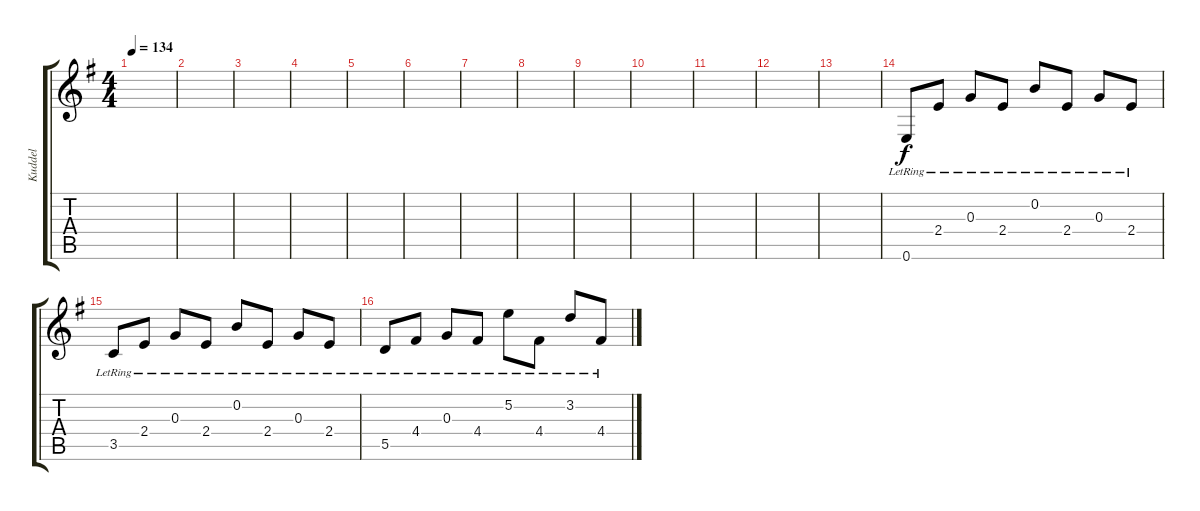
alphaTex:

\track ("Kuddel" "Kuddel") {instrument electricguitarclean}
\staff {score tabs}
\tuning (E4 B3 G3 D3 A2 E2) {hide}
\ts (4 4)
\tempo 134
\clef g2
\ks g
|
|
|
|
|
|
|
|
|
|
|
|
|
0.6{lr}.8 2.4{lr}.8 0.3{lr}.8 2.4{lr}.8 0.2{lr}.8 2.4{lr}.8 0.3{lr}.8 2.4{lr}.8 |
3.5{lr}.8 2.4{lr}.8 0.3{lr}.8 2.4{lr}.8 0.2{lr}.8 2.4{lr}.8 0.3{lr}.8 2.4{lr}.8 |
5.5{lr}.8 4.4{lr}.8 0.3{lr}.8 4.4{lr}.8 5.2{lr}.8 4.4{lr}.8 3.2{lr}.8 4.4{lr}.8
